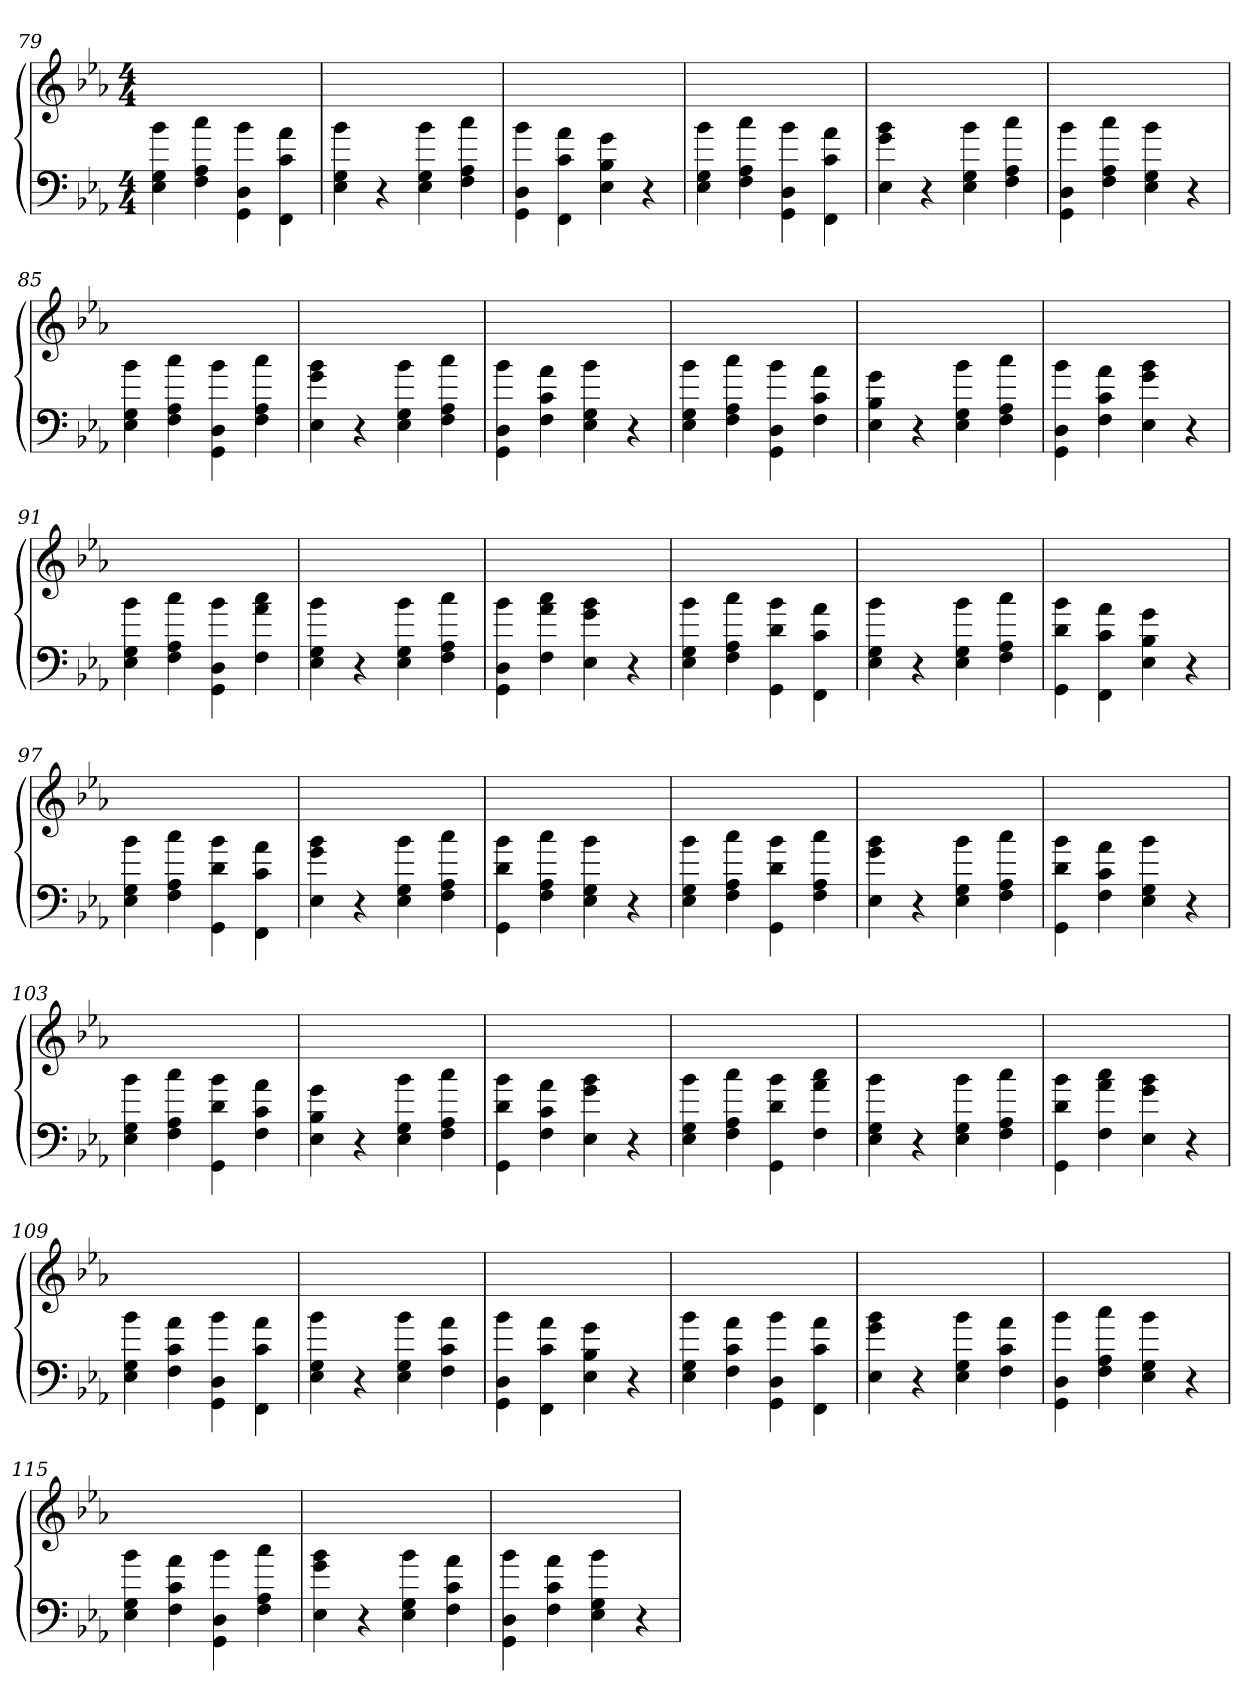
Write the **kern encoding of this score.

**kern	**kern
*part2	*part1
*staff2	*staff1
*clefF4	*clefG2
*k[b-e-a-]	*k[b-e-a-]
*E-:	*E-:
*M4/4	*M4/4
=79	=79
4E- 4G 4b-	1ryy
4F 4A- 4cc	.
4GG 4D 4b-	.
4FF 4c 4a-	.
=80	=80
4E- 4G 4b-	1ryy
4r	.
4E- 4G 4b-	.
4F 4A- 4cc	.
=81	=81
4GG 4D 4b-	1ryy
4FF 4c 4a-	.
4E- 4B- 4g	.
4r	.
=82	=82
4E- 4G 4b-	1ryy
4F 4A- 4cc	.
4GG 4D 4b-	.
4FF 4c 4a-	.
=83	=83
4E- 4g 4b-	1ryy
4r	.
4E- 4G 4b-	.
4F 4A- 4cc	.
=84	=84
4GG 4D 4b-	1ryy
4F 4A- 4cc	.
4E- 4G 4b-	.
4r	.
=85	=85
4E- 4G 4b-	1ryy
4F 4A- 4cc	.
4GG 4D 4b-	.
4F 4A- 4cc	.
=86	=86
4E- 4g 4b-	1ryy
4r	.
4E- 4G 4b-	.
4F 4A- 4cc	.
=87	=87
4GG 4D 4b-	1ryy
4F 4c 4a-	.
4E- 4G 4b-	.
4r	.
=88	=88
4E- 4G 4b-	1ryy
4F 4A- 4cc	.
4GG 4D 4b-	.
4F 4c 4a-	.
=89	=89
4E- 4B- 4g	1ryy
4r	.
4E- 4G 4b-	.
4F 4A- 4cc	.
=90	=90
4GG 4D 4b-	1ryy
4F 4c 4a-	.
4E- 4g 4b-	.
4r	.
=91	=91
4E- 4G 4b-	1ryy
4F 4A- 4cc	.
4GG 4D 4b-	.
4F 4a- 4cc	.
=92	=92
4E- 4G 4b-	1ryy
4r	.
4E- 4G 4b-	.
4F 4A- 4cc	.
=93	=93
4GG 4D 4b-	1ryy
4F 4a- 4cc	.
4E- 4g 4b-	.
4r	.
=94	=94
4E- 4G 4b-	1ryy
4F 4A- 4cc	.
4GG 4d 4b-	.
4FF 4c 4a-	.
=95	=95
4E- 4G 4b-	1ryy
4r	.
4E- 4G 4b-	.
4F 4A- 4cc	.
=96	=96
4GG 4d 4b-	1ryy
4FF 4c 4a-	.
4E- 4B- 4g	.
4r	.
=97	=97
4E- 4G 4b-	1ryy
4F 4A- 4cc	.
4GG 4d 4b-	.
4FF 4c 4a-	.
=98	=98
4E- 4g 4b-	1ryy
4r	.
4E- 4G 4b-	.
4F 4A- 4cc	.
=99	=99
4GG 4d 4b-	1ryy
4F 4A- 4cc	.
4E- 4G 4b-	.
4r	.
=100	=100
4E- 4G 4b-	1ryy
4F 4A- 4cc	.
4GG 4d 4b-	.
4F 4A- 4cc	.
=101	=101
4E- 4g 4b-	1ryy
4r	.
4E- 4G 4b-	.
4F 4A- 4cc	.
=102	=102
4GG 4d 4b-	1ryy
4F 4c 4a-	.
4E- 4G 4b-	.
4r	.
=103	=103
4E- 4G 4b-	1ryy
4F 4A- 4cc	.
4GG 4d 4b-	.
4F 4c 4a-	.
=104	=104
4E- 4B- 4g	1ryy
4r	.
4E- 4G 4b-	.
4F 4A- 4cc	.
=105	=105
4GG 4d 4b-	1ryy
4F 4c 4a-	.
4E- 4g 4b-	.
4r	.
=106	=106
4E- 4G 4b-	1ryy
4F 4A- 4cc	.
4GG 4d 4b-	.
4F 4a- 4cc	.
=107	=107
4E- 4G 4b-	1ryy
4r	.
4E- 4G 4b-	.
4F 4A- 4cc	.
=108	=108
4GG 4d 4b-	1ryy
4F 4a- 4cc	.
4E- 4g 4b-	.
4r	.
=109	=109
4E- 4G 4b-	1ryy
4F 4c 4a-	.
4GG 4D 4b-	.
4FF 4c 4a-	.
=110	=110
4E- 4G 4b-	1ryy
4r	.
4E- 4G 4b-	.
4F 4c 4a-	.
=111	=111
4GG 4D 4b-	1ryy
4FF 4c 4a-	.
4E- 4B- 4g	.
4r	.
=112	=112
4E- 4G 4b-	1ryy
4F 4c 4a-	.
4GG 4D 4b-	.
4FF 4c 4a-	.
=113	=113
4E- 4g 4b-	1ryy
4r	.
4E- 4G 4b-	.
4F 4c 4a-	.
=114	=114
4GG 4D 4b-	1ryy
4F 4A- 4cc	.
4E- 4G 4b-	.
4r	.
=115	=115
4E- 4G 4b-	1ryy
4F 4c 4a-	.
4GG 4D 4b-	.
4F 4A- 4cc	.
=116	=116
4E- 4g 4b-	1ryy
4r	.
4E- 4G 4b-	.
4F 4c 4a-	.
=117	=117
4GG 4D 4b-	1ryy
4F 4c 4a-	.
4E- 4G 4b-	.
4r	.
=	=
*-	*-
